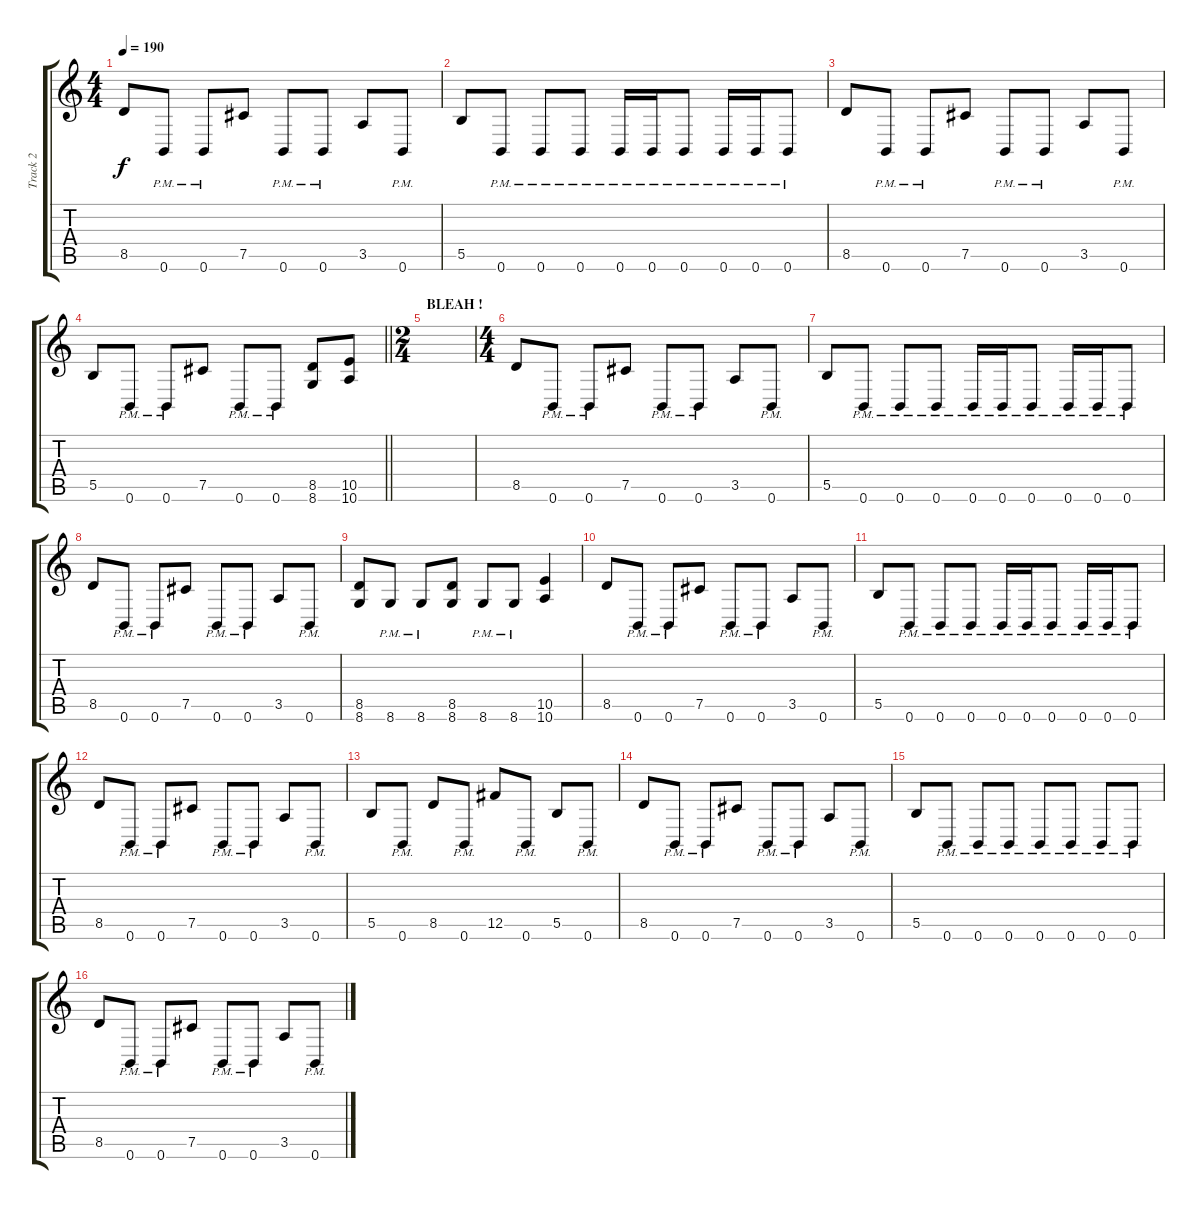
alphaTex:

\track ("Track 2" "Track 2") {instrument distortionguitar}
\staff {score tabs}
\tuning (Db4 Ab3 E3 B2 Gb2 B1) {hide}
\ts (4 4)
\tempo 190
\clef g2
\ks c
8.5.8{dy f} 0.6{pm}.8 0.6{pm}.8 7.5.8 0.6{pm}.8 0.6{pm}.8 3.5.8 0.6{pm}.8 |
5.5.8 0.6{pm}.8 0.6{pm}.8 0.6{pm}.8 0.6{pm}.16 0.6{pm}.16 0.6{pm}.8 0.6{pm}.16 0.6{pm}.16 0.6{pm}.8 |
8.5.8 0.6{pm}.8 0.6{pm}.8 7.5.8 0.6{pm}.8 0.6{pm}.8 3.5.8 0.6{pm}.8 |
\barLineRight lightlight
5.5.8 0.6{pm}.8 0.6{pm}.8 7.5.8 0.6{pm}.8 0.6{pm}.8 (8.5 8.6).8 (10.5 10.6).8 |
\ts (2 4)
\section ("" "BLEAH !")
|
\ts (4 4)
8.5.8 0.6{pm}.8 0.6{pm}.8 7.5.8 0.6{pm}.8 0.6{pm}.8 3.5.8 0.6{pm}.8 |
5.5.8 0.6{pm}.8 0.6{pm}.8 0.6{pm}.8 0.6{pm}.16 0.6{pm}.16 0.6{pm}.8 0.6{pm}.16 0.6{pm}.16 0.6{pm}.8 |
8.5.8 0.6{pm}.8 0.6{pm}.8 7.5.8 0.6{pm}.8 0.6{pm}.8 3.5.8 0.6{pm}.8 |
(8.5 8.6).8 8.6{pm}.8 8.6{pm}.8 (8.5 8.6).8 8.6{pm}.8 8.6{pm}.8 (10.5 10.6).4 |
8.5.8 0.6{pm}.8 0.6{pm}.8 7.5.8 0.6{pm}.8 0.6{pm}.8 3.5.8 0.6{pm}.8 |
5.5.8 0.6{pm}.8 0.6{pm}.8 0.6{pm}.8 0.6{pm}.16 0.6{pm}.16 0.6{pm}.8 0.6{pm}.16 0.6{pm}.16 0.6{pm}.8 |
8.5.8 0.6{pm}.8 0.6{pm}.8 7.5.8 0.6{pm}.8 0.6{pm}.8 3.5.8 0.6{pm}.8 |
5.5.8 0.6{pm}.8 8.5.8 0.6{pm}.8 12.5.8 0.6{pm}.8 5.5.8 0.6{pm}.8 |
8.5.8 0.6{pm}.8 0.6{pm}.8 7.5.8 0.6{pm}.8 0.6{pm}.8 3.5.8 0.6{pm}.8 |
5.5.8 0.6{pm}.8 0.6{pm}.8 0.6{pm}.8 0.6{pm}.8 0.6{pm}.8 0.6{pm}.8 0.6{pm}.8 |
8.5.8 0.6{pm}.8 0.6{pm}.8 7.5.8 0.6{pm}.8 0.6{pm}.8 3.5.8 0.6{pm}.8
